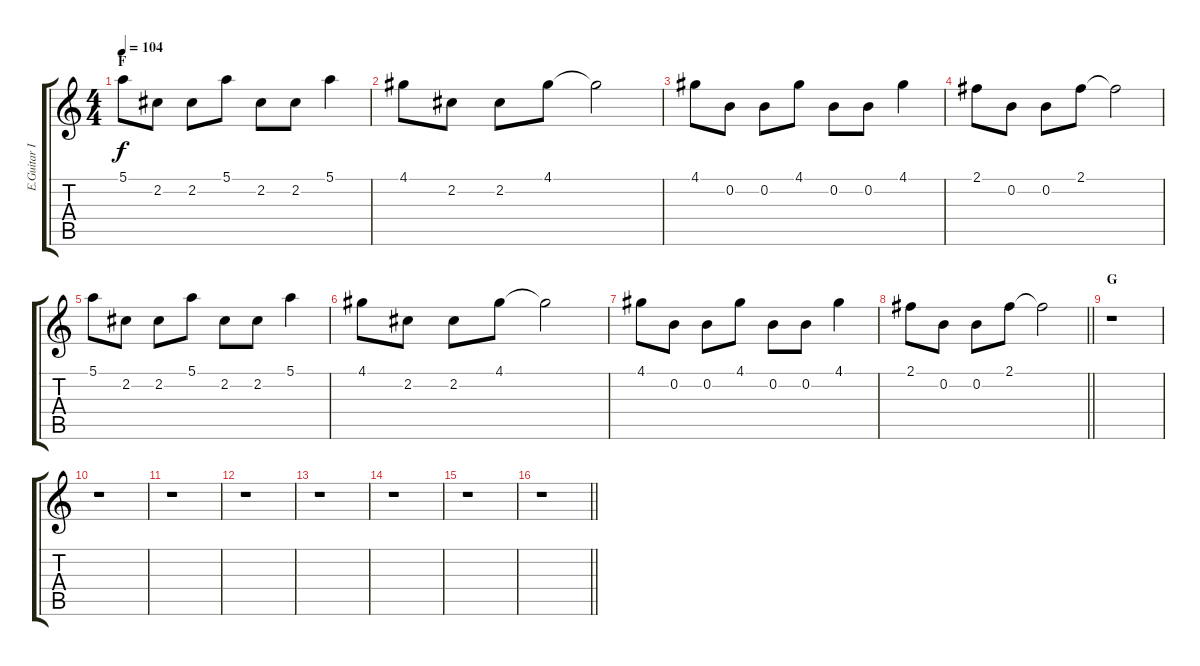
\track ("E.Guitar II" "E.Guitar I") {instrument electricguitarclean}
\staff {score tabs}
\tuning (E4 B3 G3 D3 A2 E2) {hide}
\ts (4 4)
\section ("" "F")
\tempo 104
\clef g2
\ks c
5.1.8{dy f} 2.2.8 2.2.8 5.1.8 2.2.8 2.2.8 5.1.4 |
4.1.8 2.2.8 2.2.8 4.1.8 4.1{t}.2 |
4.1.8 0.2.8 0.2.8 4.1.8 0.2.8 0.2.8 4.1.4 |
2.1.8 0.2.8 0.2.8 2.1.8 2.1{t}.2 |
5.1.8 2.2.8 2.2.8 5.1.8 2.2.8 2.2.8 5.1.4 |
4.1.8 2.2.8 2.2.8 4.1.8 4.1{t}.2 |
4.1.8 0.2.8 0.2.8 4.1.8 0.2.8 0.2.8 4.1.4 |
\barLineRight lightlight
2.1.8 0.2.8 0.2.8 2.1.8 2.1{t}.2 |
\section ("" "G")
r.1 |
r.1 |
r.1 |
r.1 |
r.1 |
r.1 |
r.1 |
\barLineRight lightlight
r.1
